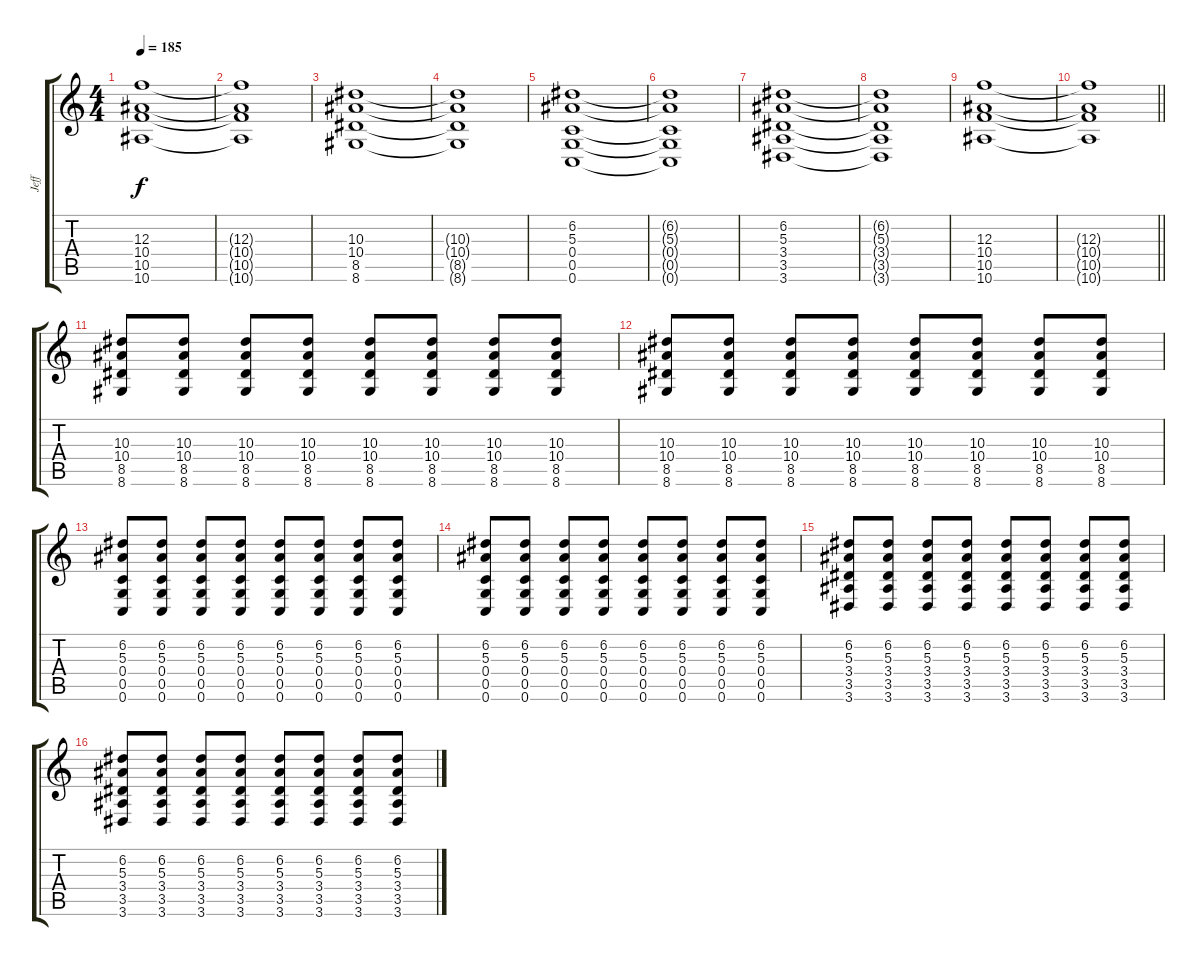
\track ("Jeff" "Jeff") {instrument overdrivenguitar}
\staff {score tabs}
\tuning (D4 A3 F3 C3 G2 C2) {hide}
\ts (4 4)
\tempo 185
\clef g2
\ks c
(12.3 10.4 10.5 10.6).1{dy f} |
(12.3{t} 10.4{t} 10.5{t} 10.6{t}).1 |
(10.3 10.4 8.5 8.6).1 |
(10.3{t} 10.4{t} 8.5{t} 8.6{t}).1 |
(6.2 5.3 0.4 0.5 0.6).1 |
(6.2{t} 5.3{t} 0.4{t} 0.5{t} 0.6{t}).1 |
(6.2 5.3 3.4 3.5 3.6).1 |
(6.2{t} 5.3{t} 3.4{t} 3.5{t} 3.6{t}).1 |
(12.3 10.4 10.5 10.6).1 |
\barLineRight lightlight
(12.3{t} 10.4{t} 10.5{t} 10.6{t}).1 |
\section ("" "")
(10.3 10.4 8.5 8.6).8 (10.3 10.4 8.5 8.6).8 (10.3 10.4 8.5 8.6).8 (10.3 10.4 8.5 8.6).8 (10.3 10.4 8.5 8.6).8 (10.3 10.4 8.5 8.6).8 (10.3 10.4 8.5 8.6).8 (10.3 10.4 8.5 8.6).8 |
(10.3 10.4 8.5 8.6).8 (10.3 10.4 8.5 8.6).8 (10.3 10.4 8.5 8.6).8 (10.3 10.4 8.5 8.6).8 (10.3 10.4 8.5 8.6).8 (10.3 10.4 8.5 8.6).8 (10.3 10.4 8.5 8.6).8 (10.3 10.4 8.5 8.6).8 |
(6.2 5.3 0.4 0.5 0.6).8 (6.2 5.3 0.4 0.5 0.6).8 (6.2 5.3 0.4 0.5 0.6).8 (6.2 5.3 0.4 0.5 0.6).8 (6.2 5.3 0.4 0.5 0.6).8 (6.2 5.3 0.4 0.5 0.6).8 (6.2 5.3 0.4 0.5 0.6).8 (6.2 5.3 0.4 0.5 0.6).8 |
(6.2 5.3 0.4 0.5 0.6).8 (6.2 5.3 0.4 0.5 0.6).8 (6.2 5.3 0.4 0.5 0.6).8 (6.2 5.3 0.4 0.5 0.6).8 (6.2 5.3 0.4 0.5 0.6).8 (6.2 5.3 0.4 0.5 0.6).8 (6.2 5.3 0.4 0.5 0.6).8 (6.2 5.3 0.4 0.5 0.6).8 |
(6.2 5.3 3.4 3.5 3.6).8 (6.2 5.3 3.4 3.5 3.6).8 (6.2 5.3 3.4 3.5 3.6).8 (6.2 5.3 3.4 3.5 3.6).8 (6.2 5.3 3.4 3.5 3.6).8 (6.2 5.3 3.4 3.5 3.6).8 (6.2 5.3 3.4 3.5 3.6).8 (6.2 5.3 3.4 3.5 3.6).8 |
(6.2 5.3 3.4 3.5 3.6).8 (6.2 5.3 3.4 3.5 3.6).8 (6.2 5.3 3.4 3.5 3.6).8 (6.2 5.3 3.4 3.5 3.6).8 (6.2 5.3 3.4 3.5 3.6).8 (6.2 5.3 3.4 3.5 3.6).8 (6.2 5.3 3.4 3.5 3.6).8 (6.2 5.3 3.4 3.5 3.6).8
